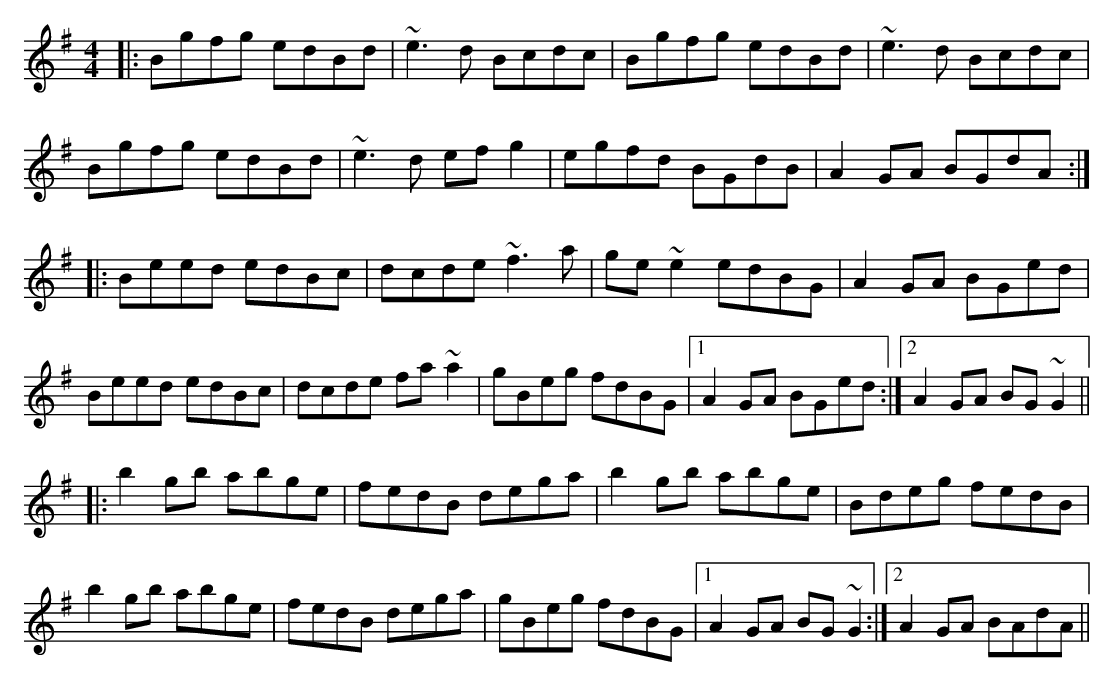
X:1
M:4/4
K:Emin
|:Bgfg edBd|~e3d Bcdc|Bgfg edBd|~e3d Bcdc|
Bgfg edBd|~e3d efg2|egfd BGdB|A2GA BGdA:|
|:Beed edBc|dcde ~f3a|ge~e2 edBG|A2GA BGed|
Beed edBc|dcde fa~a2|gBeg fdBG|1 A2GA BGed:|2 A2GA BG~G2||
|:b2gb abge|fedB dega|b2gb abge|Bdeg fedB|
b2gb abge|fedB dega|gBeg fdBG|1 A2GA BG~G2:|2 A2GA BAdA||
